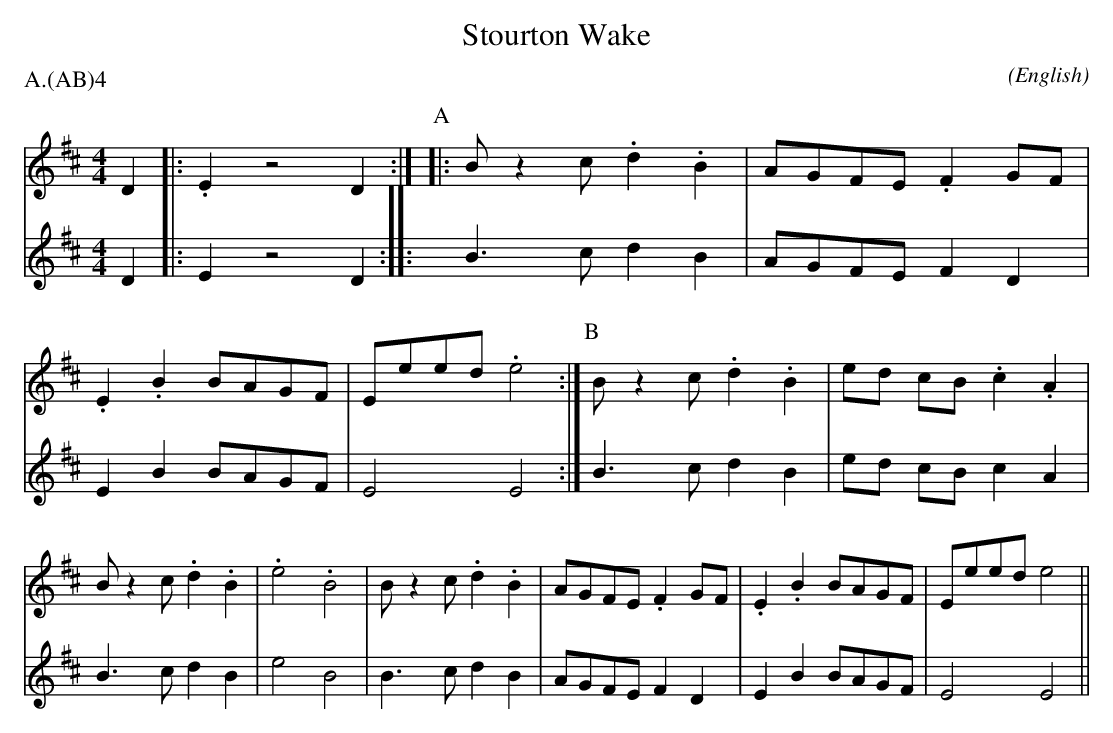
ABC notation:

X:1
T:Stourton Wake
M:4/4
C:
O:English
P:A.(AB)4
K:EDor
V:1
D2 |: .E2 z4 D2 :|\
P:A
|: B z2  c .d2 .B2 | AGFE  .F2  GF  | .E2 .B2 BAGF    | Eeed .e4    :|\
P:B
B z2  c .d2 .B2 | ed cB .c2 .A2  | B z2  c .d2 .B2 | .e4  .B4    |\
B z2  c .d2 .B2 | AGFE  .F2  GF  | .E2 .B2 BAGF    | Eeed  e4    ||
V:2
D2 |:  E2 z4 D2 :|\
P:A
|: B3    c  d2  B2 | AGFE   F2  D2  |  E2  B2 BAGF    | E4    E4    :|\
P:B
B3    c  d2  B2 | ed cB  c2  A2  |  B3   c  d2  B2 | e4    B4    |\
B3    c  d2  B2 | AGFE   F2  D2  |  E2  B2 BAGF    | E4    E4    ||
